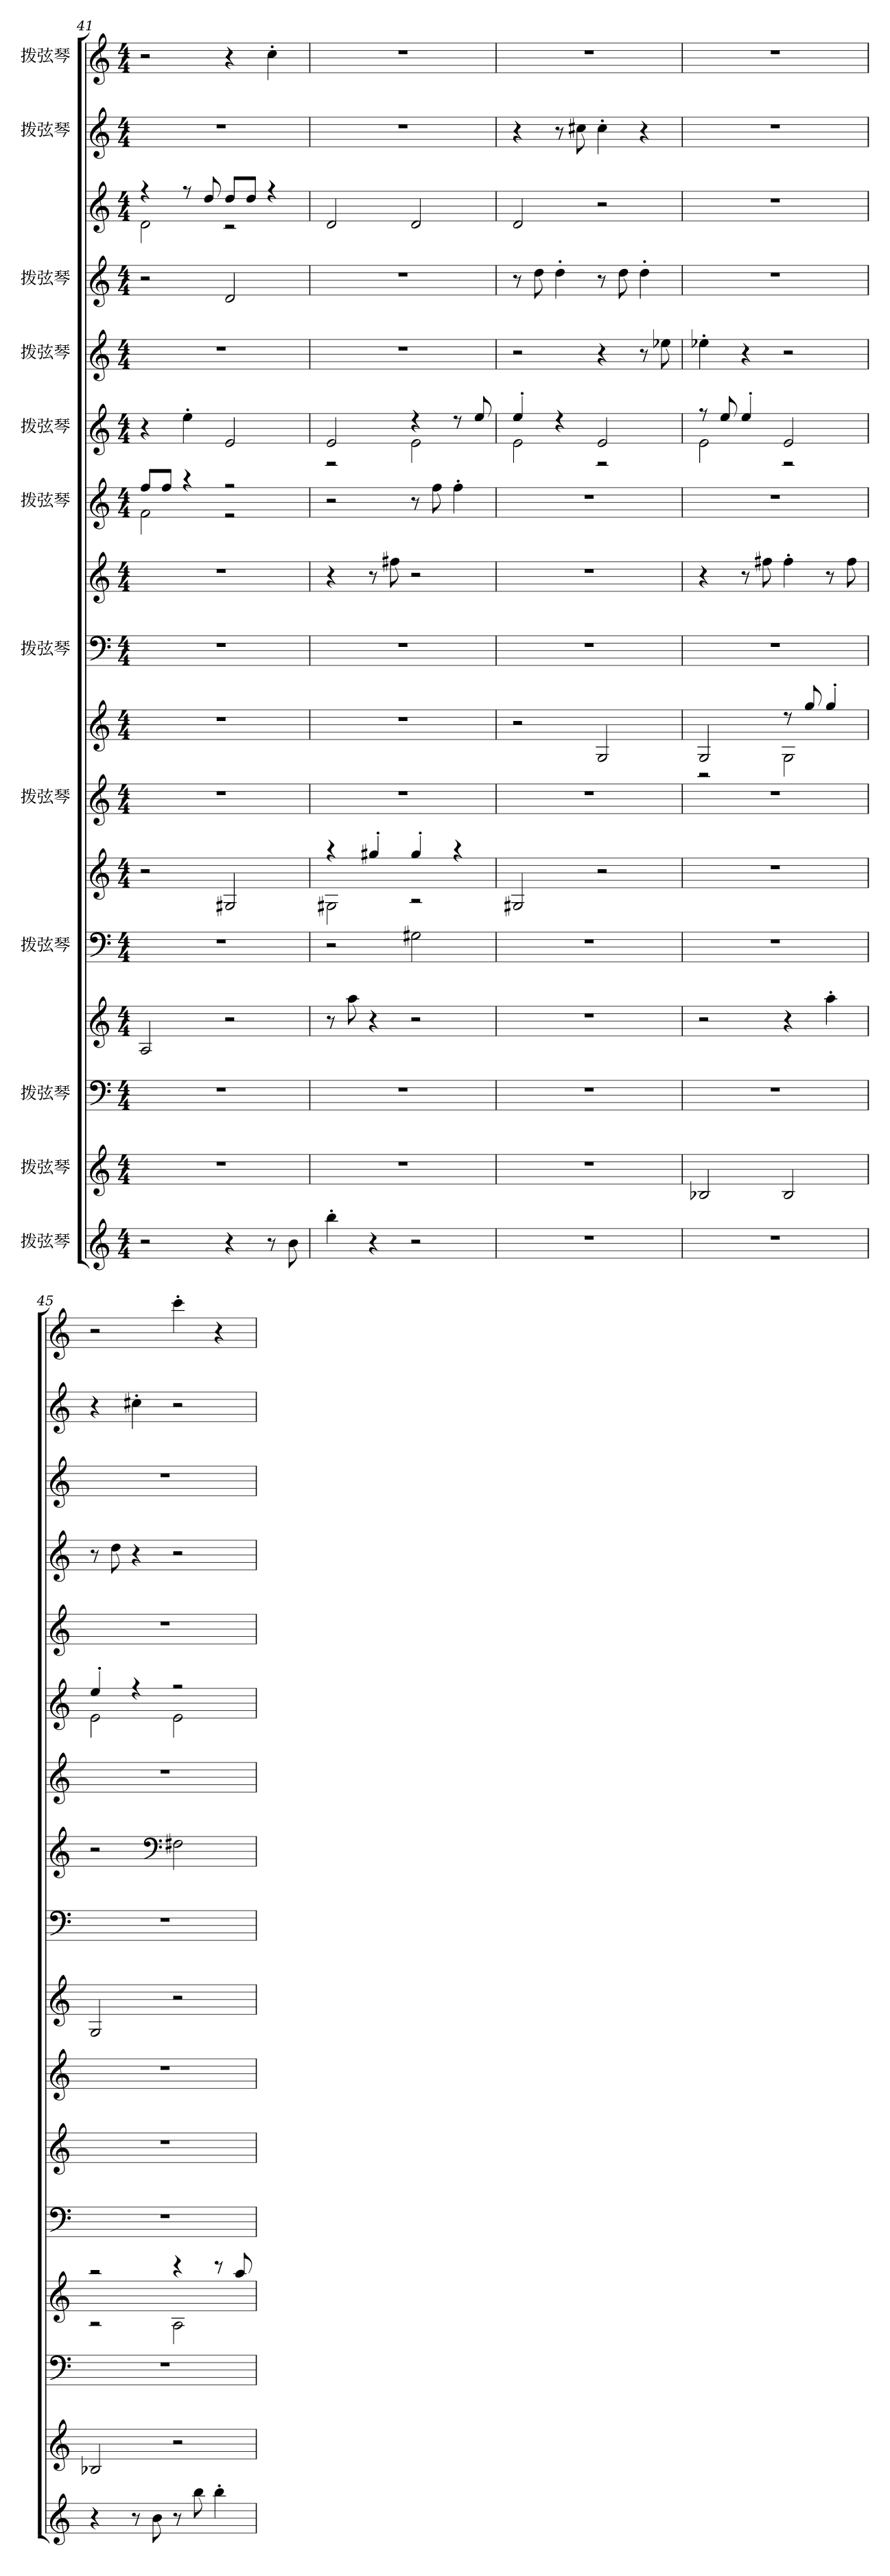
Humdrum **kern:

**kern	**kern	**kern	**kern	**kern	**kern	**kern	**kern	**kern	**kern	**kern	**kern	**kern	**kern	**kern	**kern	**kern
*part12	*part11	*part10	*part10	*part9	*part9	*part8	*part8	*part7	*part7	*part6	*part5	*part4	*part3	*part3	*part2	*part1
*staff17	*staff16	*staff15	*staff14	*staff13	*staff12	*staff11	*staff10	*staff9	*staff8	*staff7	*staff6	*staff5	*staff4	*staff3	*staff2	*staff1
*I"拨弦琴	*I"拨弦琴	*I"拨弦琴	*	*I"拨弦琴	*	*I"拨弦琴	*	*I"拨弦琴	*	*I"拨弦琴	*I"拨弦琴	*I"拨弦琴	*I"拨弦琴	*	*I"拨弦琴	*I"拨弦琴
*clefG2	*clefG2	*clefF4	*clefG2	*clefF4	*clefG2	*clefG2	*clefG2	*clefF4	*clefG2	*clefG2	*clefG2	*clefG2	*clefG2	*clefG2	*clefG2	*clefG2
*k[]	*k[]	*k[]	*k[]	*k[]	*k[]	*k[]	*k[]	*k[]	*k[]	*k[]	*k[]	*k[]	*k[]	*k[]	*k[]	*k[]
*M4/4	*M4/4	*M4/4	*M4/4	*M4/4	*M4/4	*M4/4	*M4/4	*M4/4	*M4/4	*M4/4	*M4/4	*M4/4	*M4/4	*M4/4	*M4/4	*M4/4
=41	=41	=41	=41	=41	=41	=41	=41	=41	=41	=41	=41	=41	=41	=41	=41	=41
*	*	*	*	*	*	*	*	*	*	*^	*	*	*	*^	*	*
2r	1r	1r	2A/	1r	2r	1r	1r	1r	1r	8ff/L	2f\	4r	1r	2r	4r	2d\	1r	2r
.	.	.	.	.	.	.	.	.	.	8ff/J	.	.	.	.	.	.	.	.
.	.	.	.	.	.	.	.	.	.	4r	.	4ee'\	.	.	8r	.	.	.
.	.	.	.	.	.	.	.	.	.	.	.	.	.	.	8dd/	.	.	.
4r	.	.	2r	.	2G#X/	.	.	.	.	2r	2r	2e/	.	2d/	8dd/L	2r	.	4r
.	.	.	.	.	.	.	.	.	.	.	.	.	.	.	8dd/J	.	.	.
8r	.	.	.	.	.	.	.	.	.	.	.	.	.	.	4r	.	.	4cc'\
8b\	.	.	.	.	.	.	.	.	.	.	.	.	.	.	.	.	.	.
*	*	*	*	*	*	*	*	*	*	*v	*v	*	*	*	*v	*v	*	*
=42	=42	=42	=42	=42	=42	=42	=42	=42	=42	=42	=42	=42	=42	=42	=42	=42
*	*	*	*	*	*^	*	*	*	*	*	*^	*	*	*	*	*
4bb'\	1r	1r	8r	2r	4r	2G#X\	1r	1r	1r	4r	2r	2e/	2r	1r	1r	2d/	1r	1r
.	.	.	8aa\	.	.	.	.	.	.	.	.	.	.	.	.	.	.	.
4r	.	.	4r	.	4gg#X'/	.	.	.	.	8r	.	.	.	.	.	.	.	.
.	.	.	.	.	.	.	.	.	.	8ff#X\	.	.	.	.	.	.	.	.
2r	.	.	2r	2G#X\	4gg#'/	2r	.	.	.	2r	8r	4r	2e\	.	.	2d/	.	.
.	.	.	.	.	.	.	.	.	.	.	8ff\	.	.	.	.	.	.	.
.	.	.	.	.	4r	.	.	.	.	.	4ff'\	8r	.	.	.	.	.	.
.	.	.	.	.	.	.	.	.	.	.	.	8ee/	.	.	.	.	.	.
*	*	*	*	*	*v	*v	*	*	*	*	*	*	*	*	*	*	*	*
=43	=43	=43	=43	=43	=43	=43	=43	=43	=43	=43	=43	=43	=43	=43	=43	=43	=43
1r	1r	1r	1r	1r	2G#X/	1r	2r	1r	1r	1r	4ee'/	2e\	2r	8r	2d/	4r	1r
.	.	.	.	.	.	.	.	.	.	.	.	.	.	8dd\	.	.	.
.	.	.	.	.	.	.	.	.	.	.	4r	.	.	4dd'\	.	8r	.
.	.	.	.	.	.	.	.	.	.	.	.	.	.	.	.	8cc#X\	.
.	.	.	.	.	2r	.	2G/	.	.	.	2e/	2r	4r	8r	2r	4cc#'\	.
.	.	.	.	.	.	.	.	.	.	.	.	.	.	8dd\	.	.	.
.	.	.	.	.	.	.	.	.	.	.	.	.	8r	4dd'\	.	4r	.
.	.	.	.	.	.	.	.	.	.	.	.	.	8ee-X\	.	.	.	.
!!LO:PB:g=z
=44	=44	=44	=44	=44	=44	=44	=44	=44	=44	=44	=44	=44	=44	=44	=44	=44	=44
*	*	*	*	*	*	*	*^	*	*	*	*	*	*	*	*	*	*
1r	2B-X/	1r	2r	1r	1r	1r	2G/	2r	1r	4r	1r	8r	2e\	4ee-X'\	1r	1r	1r	1r
.	.	.	.	.	.	.	.	.	.	.	.	8ee/	.	.	.	.	.	.
.	.	.	.	.	.	.	.	.	.	8r	.	4ee'/	.	4r	.	.	.	.
.	.	.	.	.	.	.	.	.	.	8ff#X\	.	.	.	.	.	.	.	.
.	2B-/	.	4r	.	.	.	8r	2G\	.	4ff#'\	.	2e/	2r	2r	.	.	.	.
.	.	.	.	.	.	.	8gg/	.	.	.	.	.	.	.	.	.	.	.
.	.	.	4aa'\	.	.	.	4gg'/	.	.	8r	.	.	.	.	.	.	.	.
.	.	.	.	.	.	.	.	.	.	8ff#\	.	.	.	.	.	.	.	.
*	*	*	*	*	*	*	*v	*v	*	*	*	*	*	*	*	*	*	*
=45	=45	=45	=45	=45	=45	=45	=45	=45	=45	=45	=45	=45	=45	=45	=45	=45	=45
*	*	*	*^	*	*	*	*	*	*	*	*	*	*	*	*	*	*
4r	2B-X/	1r	2r	2r	1r	1r	1r	2G/	1r	2r	1r	4ee'/	2e\	1r	8r	1r	4r	2r
.	.	.	.	.	.	.	.	.	.	.	.	.	.	.	8dd\	.	.	.
8r	.	.	.	.	.	.	.	.	.	.	.	4r	.	.	4r	.	4cc#X'\	.
8b\	.	.	.	.	.	.	.	.	.	.	.	.	.	.	.	.	.	.
*	*	*	*	*	*	*	*	*	*	*clefF4	*	*	*	*	*	*	*	*
8r	2r	.	4r	2A\	.	.	.	2r	.	2F#X\	.	2r	2e\	.	2r	.	2r	4ccc'\
8bb\	.	.	.	.	.	.	.	.	.	.	.	.	.	.	.	.	.	.
4bb'\	.	.	8r	.	.	.	.	.	.	.	.	.	.	.	.	.	.	4r
.	.	.	8aa/	.	.	.	.	.	.	.	.	.	.	.	.	.	.	.
*	*	*	*v	*v	*	*	*	*	*	*	*	*v	*v	*	*	*	*	*
=	=	=	=	=	=	=	=	=	=	=	=	=	=	=	=	=
*-	*-	*-	*-	*-	*-	*-	*-	*-	*-	*-	*-	*-	*-	*-	*-	*-
